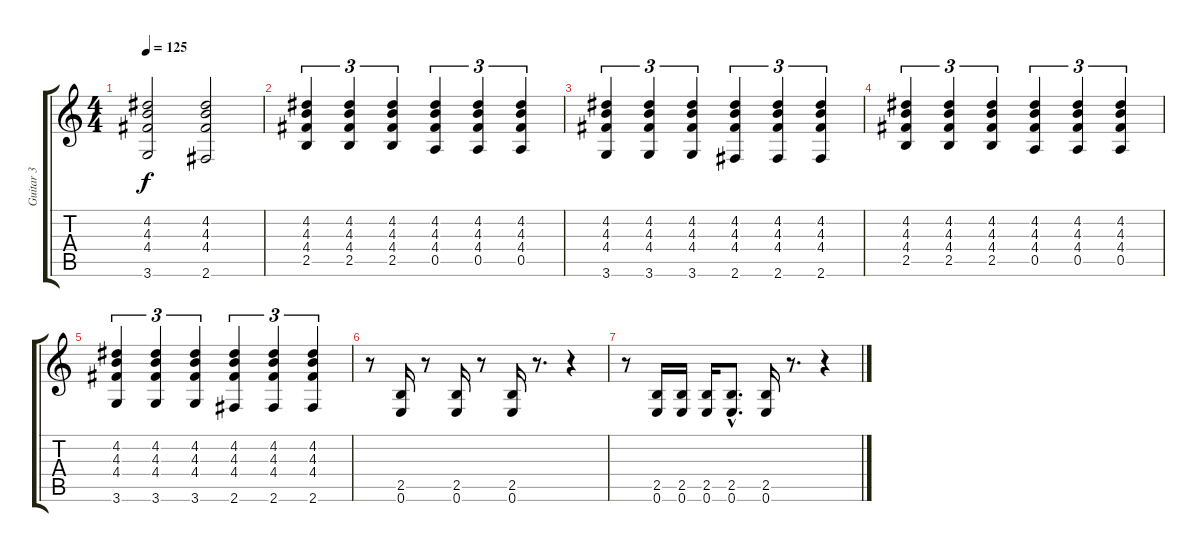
\track ("Guitar 3" "Guitar 3") {instrument overdrivenguitar}
\staff {score tabs}
\tuning (E4 B3 G3 D3 A2 E2) {hide}
\ts (4 4)
\tempo 125
\clef g2
\ks c
(4.2 4.3 4.4 3.6).2{dy f} (4.2 4.3 4.4 2.6).2 |
(4.2 4.3 4.4 2.5).4{tu (3 2)} (4.2 4.3 4.4 2.5).4{tu (3 2)} (4.2 4.3 4.4 2.5).4{tu (3 2)} (4.2 4.3 4.4 0.5).4{tu (3 2)} (4.2 4.3 4.4 0.5).4{tu (3 2)} (4.2 4.3 4.4 0.5).4{tu (3 2)} |
(4.2 4.3 4.4 3.6).4{tu (3 2)} (4.2 4.3 4.4 3.6).4{tu (3 2)} (4.2 4.3 4.4 3.6).4{tu (3 2)} (4.2 4.3 4.4 2.6).4{tu (3 2)} (4.2 4.3 4.4 2.6).4{tu (3 2)} (4.2 4.3 4.4 2.6).4{tu (3 2)} |
(4.2 4.3 4.4 2.5).4{tu (3 2)} (4.2 4.3 4.4 2.5).4{tu (3 2)} (4.2 4.3 4.4 2.5).4{tu (3 2)} (4.2 4.3 4.4 0.5).4{tu (3 2)} (4.2 4.3 4.4 0.5).4{tu (3 2)} (4.2 4.3 4.4 0.5).4{tu (3 2)} |
(4.2 4.3 4.4 3.6).4{tu (3 2)} (4.2 4.3 4.4 3.6).4{tu (3 2)} (4.2 4.3 4.4 3.6).4{tu (3 2)} (4.2 4.3 4.4 2.6).4{tu (3 2)} (4.2 4.3 4.4 2.6).4{tu (3 2)} (4.2 4.3 4.4 2.6).4{tu (3 2)} |
r.8 (2.5 0.6).16 r.8 (2.5 0.6).16 r.8 (2.5 0.6).16 r.8{d} r.4 |
r.8 (2.5 0.6).16 (2.5 0.6).16 (2.5 0.6).16 (2.5{hac} 0.6{hac}).8{d} (2.5 0.6).16 r.8{d} r.4
